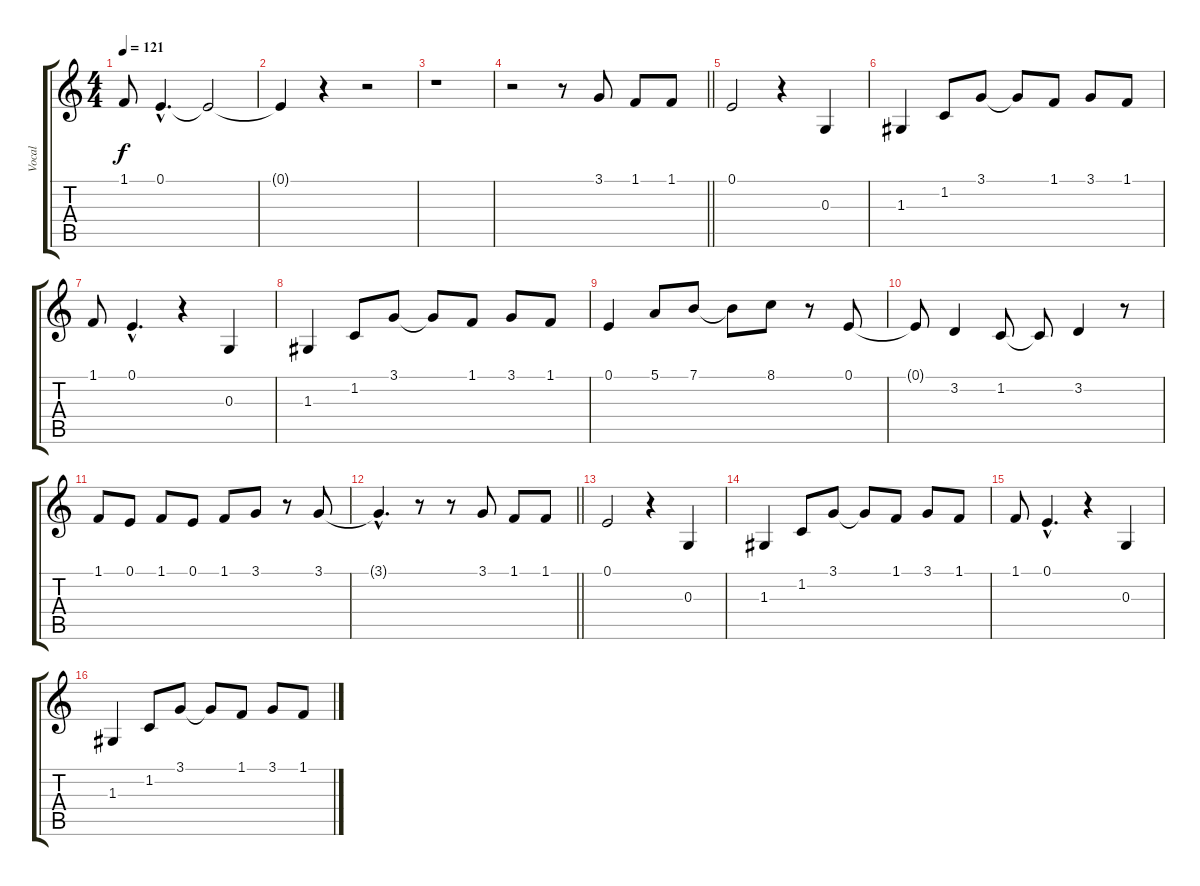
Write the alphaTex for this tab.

\track ("Vocal" "Vocal") {instrument voiceoohs}
\staff {score tabs}
\tuning (E4 B3 G3 D3 A2 E2) {hide}
\ts (4 4)
\tempo 121
\clef g2
\ks c
1.1.8{dy f} 0.1{hac}.4{d} 0.1{t}.2 |
0.1{t}.4 r.4 r.2 |
r.1 |
\barLineRight lightlight
r.2 r.8 3.1.8 1.1.8 1.1.8 |
0.1.2 r.4 0.3.4 |
1.3.4 1.2.8 3.1.8 3.1{t}.8 1.1.8 3.1.8 1.1.8 |
1.1.8 0.1{hac}.4{d} r.4 0.3.4 |
1.3.4 1.2.8 3.1.8 3.1{t}.8 1.1.8 3.1.8 1.1.8 |
0.1.4 5.1.8 7.1.8 7.1{t}.8 8.1.8 r.8 0.1.8 |
0.1{t}.8 3.2.4 1.2.8 1.2{t}.8 3.2.4 r.8 |
1.1.8 0.1.8 1.1.8 0.1.8 1.1.8 3.1.8 r.8 3.1.8 |
\barLineRight lightlight
3.1{hac t}.4{d} r.8 r.8 3.1.8 1.1.8 1.1.8 |
0.1.2 r.4 0.3.4 |
1.3.4 1.2.8 3.1.8 3.1{t}.8 1.1.8 3.1.8 1.1.8 |
1.1.8 0.1{hac}.4{d} r.4 0.3.4 |
1.3.4 1.2.8 3.1.8 3.1{t}.8 1.1.8 3.1.8 1.1.8
